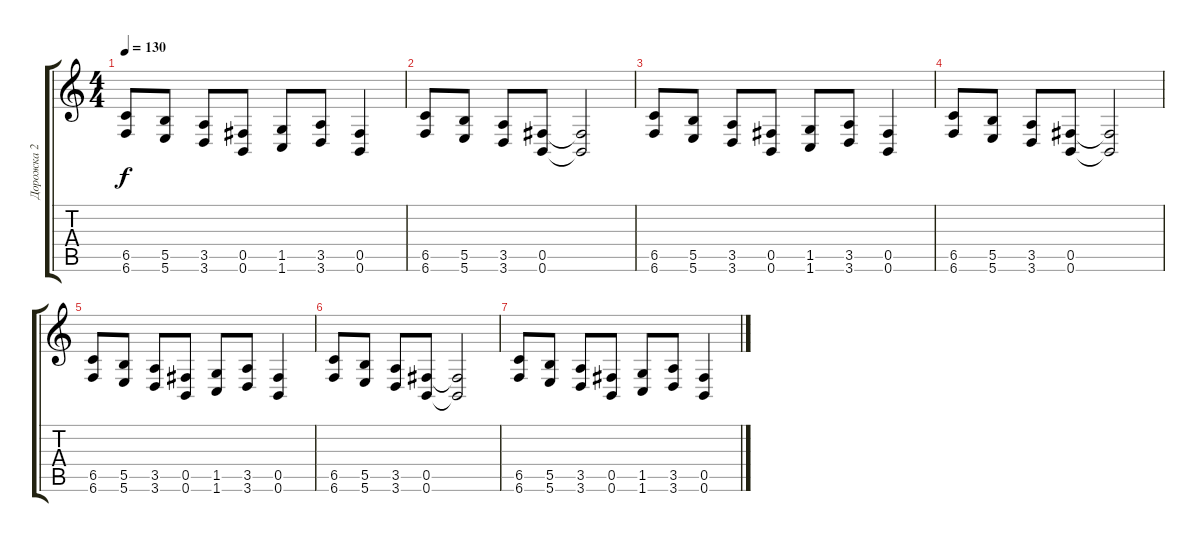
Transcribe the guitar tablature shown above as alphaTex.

\track ("Дорожка 2" "Дорожка 2") {instrument distortionguitar}
\staff {score tabs}
\tuning (Db4 Ab3 E3 B2 Gb2 B1) {hide}
\ts (4 4)
\tempo 130
\clef g2
\ks c
(6.5 6.6).8{dy f} (5.5 5.6).8 (3.5 3.6).8 (0.5 0.6).8 (1.5 1.6).8 (3.5 3.6).8 (0.5 0.6).4 |
(6.5 6.6).8 (5.5 5.6).8 (3.5 3.6).8 (0.5 0.6).8 (0.5{t} 0.6{t}).2 |
(6.5 6.6).8 (5.5 5.6).8 (3.5 3.6).8 (0.5 0.6).8 (1.5 1.6).8 (3.5 3.6).8 (0.5 0.6).4 |
(6.5 6.6).8 (5.5 5.6).8 (3.5 3.6).8 (0.5 0.6).8 (0.5{t} 0.6{t}).2 |
(6.5 6.6).8 (5.5 5.6).8 (3.5 3.6).8 (0.5 0.6).8 (1.5 1.6).8 (3.5 3.6).8 (0.5 0.6).4 |
(6.5 6.6).8 (5.5 5.6).8 (3.5 3.6).8 (0.5 0.6).8 (0.5{t} 0.6{t}).2 |
(6.5 6.6).8 (5.5 5.6).8 (3.5 3.6).8 (0.5 0.6).8 (1.5 1.6).8 (3.5 3.6).8 (0.5 0.6).4
